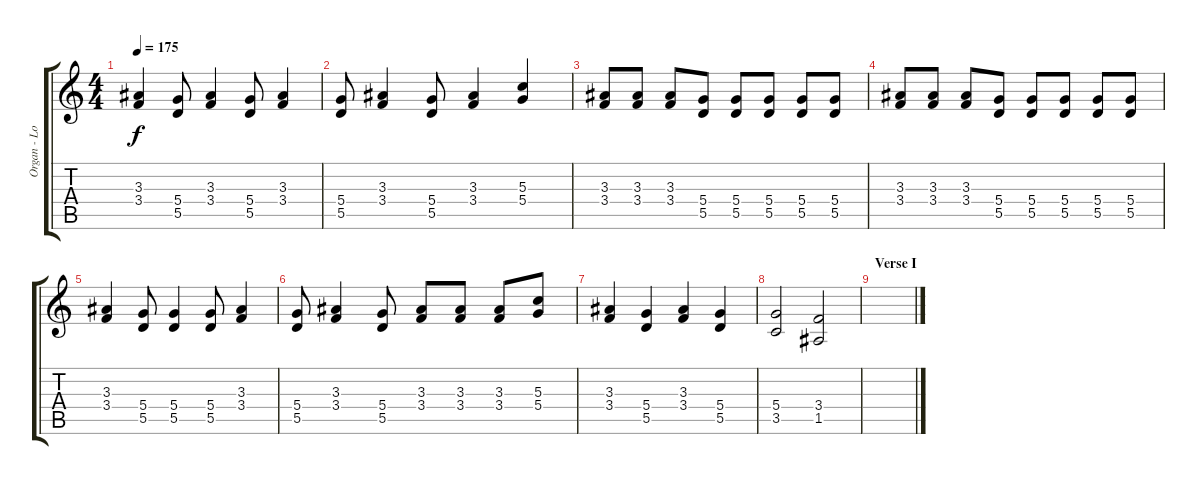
\track ("Organ - Lord" "Organ - Lo") {instrument rockorgan}
\staff {score tabs}
\tuning (E5 B4 G4 D4 A3 E3) {hide}
\ts (4 4)
\tempo 175
\clef g2
\ks c
(3.3 3.4).4{dy f} (5.4 5.5).8 (3.3 3.4).4 (5.4 5.5).8 (3.3 3.4).4 |
(5.4 5.5).8 (3.3 3.4).4 (5.4 5.5).8 (3.3 3.4).4 (5.3 5.4).4 |
(3.3 3.4).8 (3.3 3.4).8 (3.3 3.4).8 (5.4 5.5).8 (5.4 5.5).8 (5.4 5.5).8 (5.4 5.5).8 (5.4 5.5).8 |
(3.3 3.4).8 (3.3 3.4).8 (3.3 3.4).8 (5.4 5.5).8 (5.4 5.5).8 (5.4 5.5).8 (5.4 5.5).8 (5.4 5.5).8 |
(3.3 3.4).4 (5.4 5.5).8 (5.4 5.5).4 (5.4 5.5).8 (3.3 3.4).4 |
(5.4 5.5).8 (3.3 3.4).4 (5.4 5.5).8 (3.3 3.4).8 (3.3 3.4).8 (3.3 3.4).8 (5.3 5.4).8 |
(3.3 3.4).4 (5.4 5.5).4 (3.3 3.4).4 (5.4 5.5).4 |
(5.4 3.5).2 (3.4 1.5).2 |
\section ("" "Verse I")
